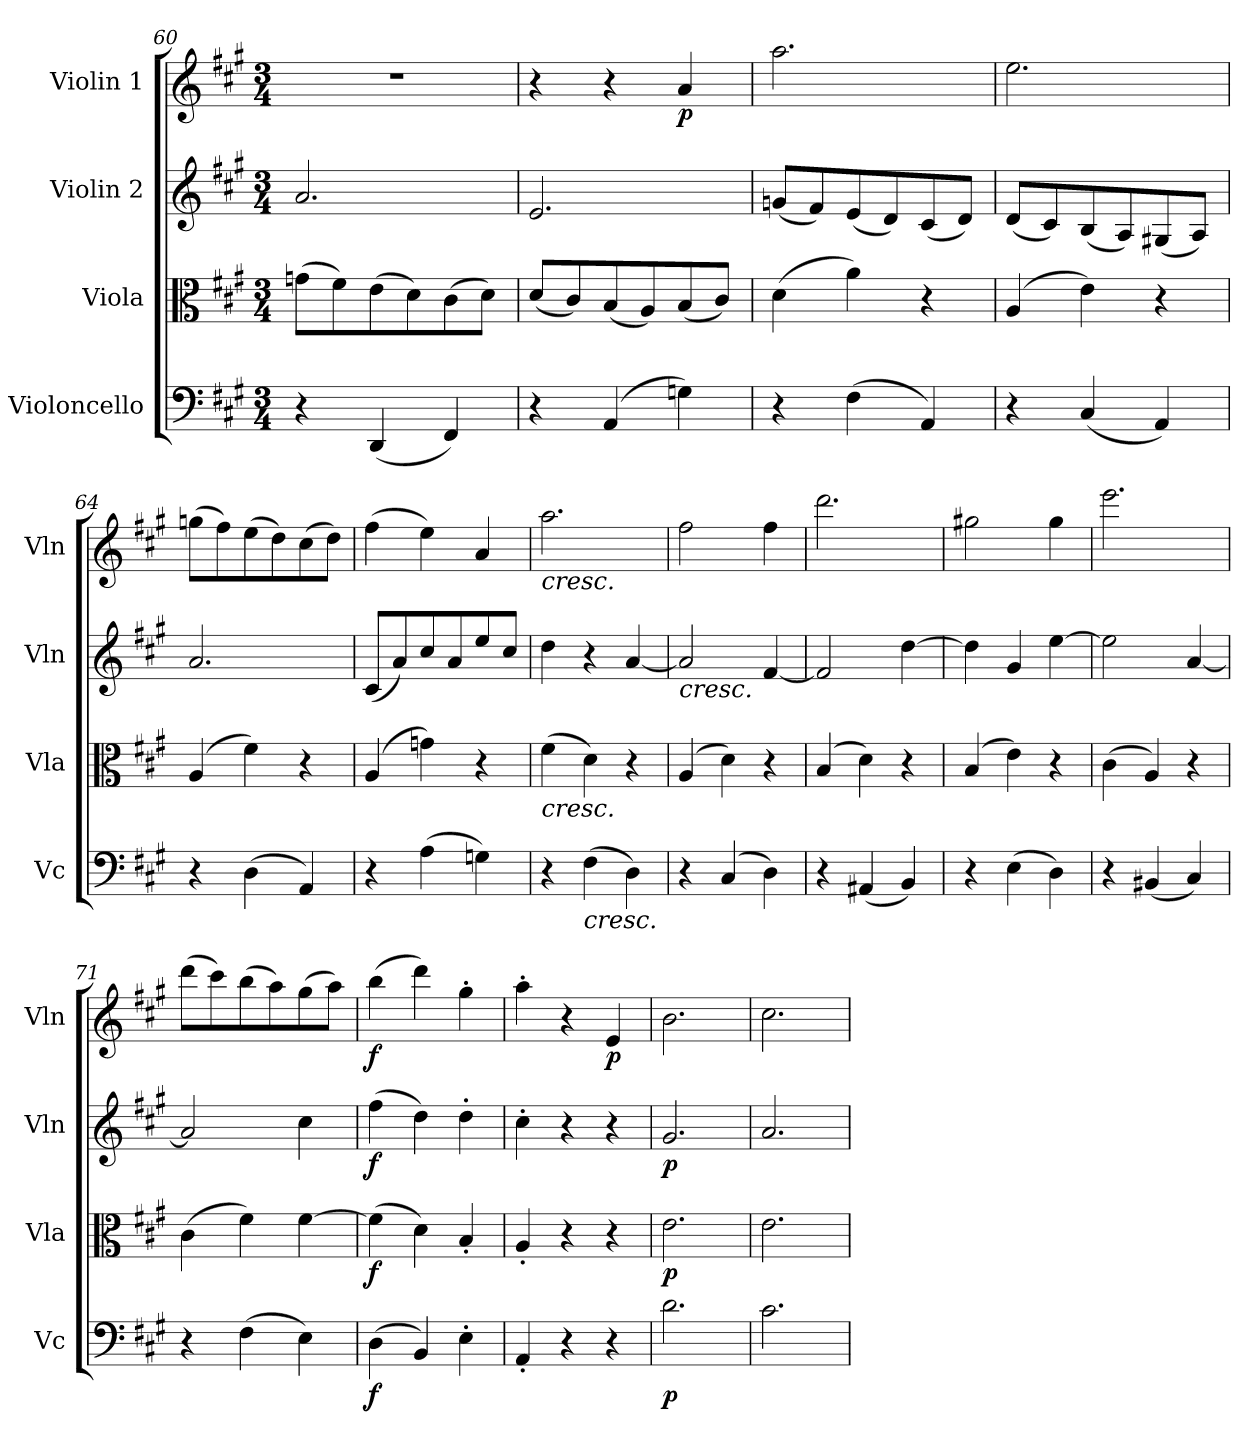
**kern	**dynam	**kern	**dynam	**kern	**dynam	**kern	**dynam
*part4	*part4	*part3	*part3	*part2	*part2	*part1	*part1
*staff4	*staff4	*staff3	*staff3	*staff2	*staff2	*staff1	*staff1
*I"Violoncello	*	*I"Viola	*	*I"Violin 2	*	*I"Violin 1	*
*I'Vc	*	*I'Vla	*	*I'Vln	*	*I'Vln	*
*clefF4	*	*clefC3	*	*clefG2	*	*clefG2	*
*k[f#c#g#]	*	*k[f#c#g#]	*	*k[f#c#g#]	*	*k[f#c#g#]	*
*M3/4	*	*M3/4	*	*M3/4	*	*M3/4	*
=60	=60	=60	=60	=60	=60	=60	=60
4r	.	(8gn\L	.	2.a/	.	2.r	.
.	.	8f#\)	.	.	.	.	.
(4DD/	.	(8e\	.	.	.	.	.
.	.	8d\)	.	.	.	.	.
4FF#/)	.	(8c#\	.	.	.	.	.
.	.	8d\J)	.	.	.	.	.
=61	=61	=61	=61	=61	=61	=61	=61
4r	.	(8d/L	.	2.e/	.	4r	.
.	.	8c#/)	.	.	.	.	.
(4AA/	.	(8B/	.	.	.	4r	.
.	.	8A/)	.	.	.	.	.
!	!	!	!	!	!	!	!LO:DY:b
4Gn\)	.	(8B/	.	.	.	4a/	p
.	.	8c#/J)	.	.	.	.	.
=62	=62	=62	=62	=62	=62	=62	=62
4r	.	(4d\	.	(8gn/L	.	2.aa\	.
.	.	.	.	8f#/)	.	.	.
(4F#\	.	4a\)	.	(8e/	.	.	.
.	.	.	.	8d/)	.	.	.
4AA/)	.	4r	.	(8c#/	.	.	.
.	.	.	.	8d/J)	.	.	.
=63	=63	=63	=63	=63	=63	=63	=63
4r	.	(4A/	.	(8d/L	.	2.ee\	.
.	.	.	.	8c#/)	.	.	.
(4C#/	.	4e\)	.	(8B/	.	.	.
.	.	.	.	8A/)	.	.	.
4AA/)	.	4r	.	(8G#X/	.	.	.
.	.	.	.	8A/J)	.	.	.
=64	=64	=64	=64	=64	=64	=64	=64
4r	.	(4A/	.	2.a/	.	(8ggn\L	.
.	.	.	.	.	.	8ff#\)	.
(4D\	.	4f#\)	.	.	.	(8ee\	.
.	.	.	.	.	.	8dd\)	.
4AA/)	.	4r	.	.	.	(8cc#\	.
.	.	.	.	.	.	8dd\J)	.
!!LO:LB:g=z
=65	=65	=65	=65	=65	=65	=65	=65
4r	.	(4A/	.	(8c#/L	.	(4ff#\	.
.	.	.	.	8a/)	.	.	.
(4A\	.	4gn\)	.	8cc#/	.	4ee\)	.
.	.	.	.	8a/	.	.	.
4Gn\)	.	4r	.	8ee/	.	4a/	.
.	.	.	.	8cc#/J	.	.	.
=66	=66	=66	=66	=66	=66	=66	=66
!	!	!	!	!	!	!LO:TX:b:i:t=cresc.	!
!	!	!LO:TX:b:i:t=cresc.	!	!	!	!	!
4r	.	(4f#\	.	4dd\	.	2.aa\	.
!LO:TX:b:i:t=cresc.	!	!	!	!	!	!	!
(4F#\	.	4d\)	.	4r	.	.	.
4D\)	.	4r	.	[4a/	.	.	.
=67	=67	=67	=67	=67	=67	=67	=67
!	!	!	!	!LO:TX:b:i:t=cresc.	!	!	!
4r	.	(4A/	.	2a/]	.	2ff#\	.
(4C#/	.	4d\)	.	.	.	.	.
4D\)	.	4r	.	[4f#/	.	4ff#\	.
=68	=68	=68	=68	=68	=68	=68	=68
4r	.	(4B/	.	2f#/]	.	2.ddd\	.
(4AA#X/	.	4d\)	.	.	.	.	.
4BB/)	.	4r	.	[4dd\	.	.	.
=69	=69	=69	=69	=69	=69	=69	=69
4r	.	(4B/	.	4dd\]	.	2gg#X\	.
(4E\	.	4e\)	.	4g#/	.	.	.
4D\)	.	4r	.	[4ee\	.	4gg#\	.
!!LO:LB:g=z
=70	=70	=70	=70	=70	=70	=70	=70
4r	.	(4c#\	.	2ee\]	.	2.eee\	.
(4BB#X/	.	4A/)	.	.	.	.	.
4C#/)	.	4r	.	[4a/	.	.	.
=71	=71	=71	=71	=71	=71	=71	=71
4r	.	(4c#\	.	2a/]	.	(8ddd\L	.
.	.	.	.	.	.	8ccc#\)	.
(4F#\	.	4f#\)	.	.	.	(8bb\	.
.	.	.	.	.	.	8aa\)	.
4E\)	.	[4f#\	.	4cc#\	.	(8gg#\	.
.	.	.	.	.	.	8aa\J)	.
=72	=72	=72	=72	=72	=72	=72	=72
!	!LO:DY:b	!	!LO:DY:b	!	!LO:DY:b	!	!LO:DY:b
(4D\	f	(4f#\]	f	(4ff#\	f	(4bb\	f
4BB/)	.	4d\)	.	4dd\)	.	4ddd\)	.
4E'\	.	4B'/	.	4dd'\	.	4gg#'\	.
=73	=73	=73	=73	=73	=73	=73	=73
4AA'/	.	4A'/	.	4cc#'\	.	4aa'\	.
4r	.	4r	.	4r	.	4r	.
!	!	!	!	!	!	!	!LO:DY:b
4r	.	4r	.	4r	.	4e/	p
=74	=74	=74	=74	=74	=74	=74	=74
!	!LO:DY:b	!	!LO:DY:b	!	!LO:DY:b	!	!
2.d\	p	2.e\	p	2.g#/	p	2.b\	.
=75	=75	=75	=75	=75	=75	=75	=75
2.c#\	.	2.e\	.	2.a/	.	2.cc#\	.
=	=	=	=	=	=	=	=
*-	*-	*-	*-	*-	*-	*-	*-
